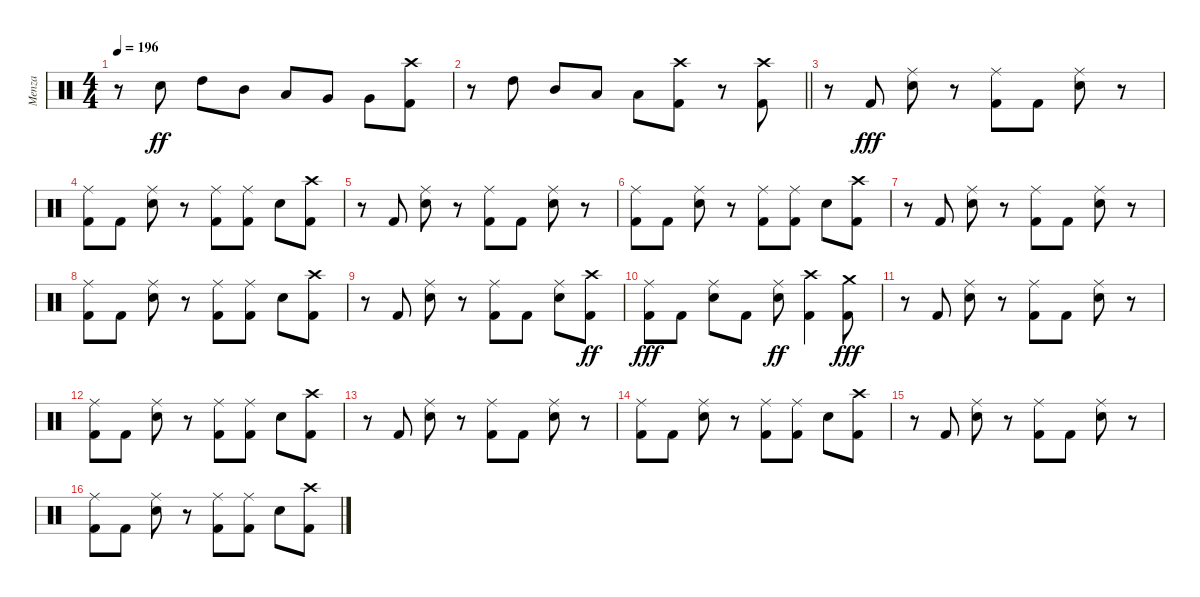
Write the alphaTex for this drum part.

\track ("Menza" "Menza") {instrument percussion}
\staff {score}
\articulation defaults
\ts (4 4)
\tempo 196
\clef neutral
\ks c
r.8{dy fff} "Snare (hit) 2".8{dy ff} "High Tom (hit)".8 "Mid Tom (hit)".8 "Low Tom (hit)".8 "Very Low Tom (hit)".8 "Very Low Tom (hit)".8 ("Crash high (hit)" "Kick (hit) 2").8 |
\barLineRight lightlight
r.8 "High Tom (hit)".8 "Mid Tom (hit)".8 "Low Tom (hit)".8 "Low Floor Tom (hit)".8 ("Crash high (hit)" "Kick (hit) 2").8 r.8 ("Crash high (hit)" "Kick (hit) 2").8 |
r.8 "Kick (hit) 2".8{dy fff} ("Ride (middle)" "Snare (hit) 2").8 r.8 ("Ride (middle)" "Kick (hit) 2").8 "Kick (hit) 2".8 ("Ride (middle)" "Snare (hit) 2").8 r.8 |
("Ride (middle)" "Kick (hit) 2").8 "Kick (hit) 2".8 ("Ride (middle)" "Snare (hit) 2").8 r.8 ("Ride (middle)" "Kick (hit) 2").8 ("Ride (middle)" "Kick (hit) 2").8 "Snare (hit) 2".8 ("Crash high (hit)" "Kick (hit) 2").8 |
r.8 "Kick (hit) 2".8 ("Ride (middle)" "Snare (hit) 2").8 r.8 ("Ride (middle)" "Kick (hit) 2").8 "Kick (hit) 2".8 ("Ride (middle)" "Snare (hit) 2").8 r.8 |
("Ride (middle)" "Kick (hit) 2").8 "Kick (hit) 2".8 ("Ride (middle)" "Snare (hit) 2").8 r.8 ("Ride (middle)" "Kick (hit) 2").8 ("Ride (middle)" "Kick (hit) 2").8 "Snare (hit) 2".8 ("Crash high (hit)" "Kick (hit) 2").8 |
r.8 "Kick (hit) 2".8 ("Ride (middle)" "Snare (hit) 2").8 r.8 ("Ride (middle)" "Kick (hit) 2").8 "Kick (hit) 2".8 ("Ride (middle)" "Snare (hit) 2").8 r.8 |
("Ride (middle)" "Kick (hit) 2").8 "Kick (hit) 2".8 ("Ride (middle)" "Snare (hit) 2").8 r.8 ("Ride (middle)" "Kick (hit) 2").8 ("Ride (middle)" "Kick (hit) 2").8 "Snare (hit) 2".8 ("Crash high (hit)" "Kick (hit) 2").8 |
r.8 "Kick (hit) 2".8 ("Ride (middle)" "Snare (hit) 2").8 r.8 ("Ride (middle)" "Kick (hit) 2").8 "Kick (hit) 2".8 ("Ride (middle)" "Snare (hit) 2").8 ("Crash high (hit)" "Kick (hit) 2").8{dy ff} |
("Ride (middle)" "Kick (hit) 2").8{dy fff} "Kick (hit) 2".8 ("Ride (middle)" "Snare (hit) 2").8 "Kick (hit) 2".8 ("Ride (middle)" "Snare (hit) 2").8{dy ff} ("Crash high (hit)" "Kick (hit) 2").4 ("Crash medium (hit)" "Kick (hit) 2").8{dy fff} |
r.8 "Kick (hit) 2".8 ("Ride (middle)" "Snare (hit) 2").8 r.8 ("Ride (middle)" "Kick (hit) 2").8 "Kick (hit) 2".8 ("Ride (middle)" "Snare (hit) 2").8 r.8 |
("Ride (middle)" "Kick (hit) 2").8 "Kick (hit) 2".8 ("Ride (middle)" "Snare (hit) 2").8 r.8 ("Ride (middle)" "Kick (hit) 2").8 ("Ride (middle)" "Kick (hit) 2").8 "Snare (hit) 2".8 ("Crash high (hit)" "Kick (hit) 2").8 |
r.8 "Kick (hit) 2".8 ("Ride (middle)" "Snare (hit) 2").8 r.8 ("Ride (middle)" "Kick (hit) 2").8 "Kick (hit) 2".8 ("Ride (middle)" "Snare (hit) 2").8 r.8 |
("Ride (middle)" "Kick (hit) 2").8 "Kick (hit) 2".8 ("Ride (middle)" "Snare (hit) 2").8 r.8 ("Ride (middle)" "Kick (hit) 2").8 ("Ride (middle)" "Kick (hit) 2").8 "Snare (hit) 2".8 ("Crash high (hit)" "Kick (hit) 2").8 |
r.8 "Kick (hit) 2".8 ("Ride (middle)" "Snare (hit) 2").8 r.8 ("Ride (middle)" "Kick (hit) 2").8 "Kick (hit) 2".8 ("Ride (middle)" "Snare (hit) 2").8 r.8 |
("Ride (middle)" "Kick (hit) 2").8 "Kick (hit) 2".8 ("Ride (middle)" "Snare (hit) 2").8 r.8 ("Ride (middle)" "Kick (hit) 2").8 ("Ride (middle)" "Kick (hit) 2").8 "Snare (hit) 2".8 ("Crash high (hit)" "Kick (hit) 2").8
